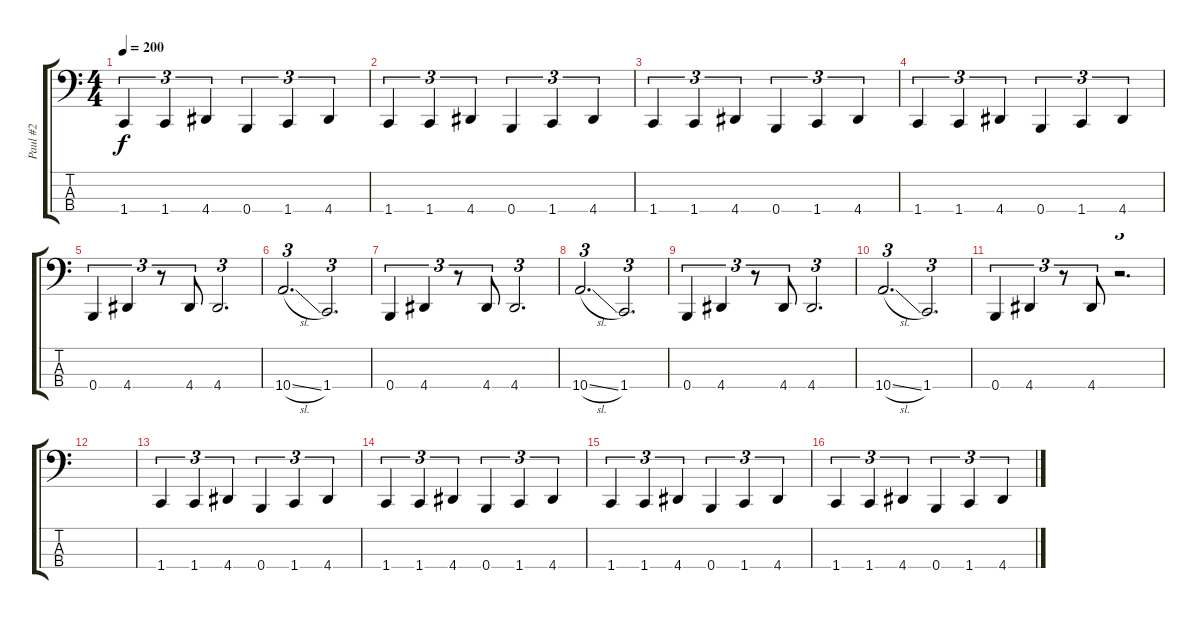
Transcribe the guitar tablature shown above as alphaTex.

\track ("Paul #2" "Paul #2") {instrument electricbasspick}
\staff {score tabs}
\tuning (E2 B1 Gb1 B0) {hide}
\ts (4 4)
\tempo 200
\clef f4
\ks c
1.4.4{tu (3 2) dy f} 1.4.4{tu (3 2)} 4.4.4{tu (3 2)} 0.4.4{tu (3 2)} 1.4.4{tu (3 2)} 4.4.4{tu (3 2)} |
1.4.4{tu (3 2)} 1.4.4{tu (3 2)} 4.4.4{tu (3 2)} 0.4.4{tu (3 2)} 1.4.4{tu (3 2)} 4.4.4{tu (3 2)} |
1.4.4{tu (3 2)} 1.4.4{tu (3 2)} 4.4.4{tu (3 2)} 0.4.4{tu (3 2)} 1.4.4{tu (3 2)} 4.4.4{tu (3 2)} |
1.4.4{tu (3 2)} 1.4.4{tu (3 2)} 4.4.4{tu (3 2)} 0.4.4{tu (3 2)} 1.4.4{tu (3 2)} 4.4.4{tu (3 2)} |
0.4.4{tu (3 2)} 4.4.4{tu (3 2)} r.8{tu (3 2)} 4.4.8{tu (3 2)} 4.4.2{d tu (3 2)} |
10.4{sl}.2{d tu (3 2)} 1.4.2{d tu (3 2)} |
0.4.4{tu (3 2)} 4.4.4{tu (3 2)} r.8{tu (3 2)} 4.4.8{tu (3 2)} 4.4.2{d tu (3 2)} |
10.4{sl}.2{d tu (3 2)} 1.4.2{d tu (3 2)} |
0.4.4{tu (3 2)} 4.4.4{tu (3 2)} r.8{tu (3 2)} 4.4.8{tu (3 2)} 4.4.2{d tu (3 2)} |
10.4{sl}.2{d tu (3 2)} 1.4.2{d tu (3 2)} |
0.4.4{tu (3 2)} 4.4.4{tu (3 2)} r.8{tu (3 2)} 4.4.8{tu (3 2)} r.2{d tu (3 2)} |
|
1.4.4{tu (3 2)} 1.4.4{tu (3 2)} 4.4.4{tu (3 2)} 0.4.4{tu (3 2)} 1.4.4{tu (3 2)} 4.4.4{tu (3 2)} |
1.4.4{tu (3 2)} 1.4.4{tu (3 2)} 4.4.4{tu (3 2)} 0.4.4{tu (3 2)} 1.4.4{tu (3 2)} 4.4.4{tu (3 2)} |
1.4.4{tu (3 2)} 1.4.4{tu (3 2)} 4.4.4{tu (3 2)} 0.4.4{tu (3 2)} 1.4.4{tu (3 2)} 4.4.4{tu (3 2)} |
1.4.4{tu (3 2)} 1.4.4{tu (3 2)} 4.4.4{tu (3 2)} 0.4.4{tu (3 2)} 1.4.4{tu (3 2)} 4.4.4{tu (3 2)}
